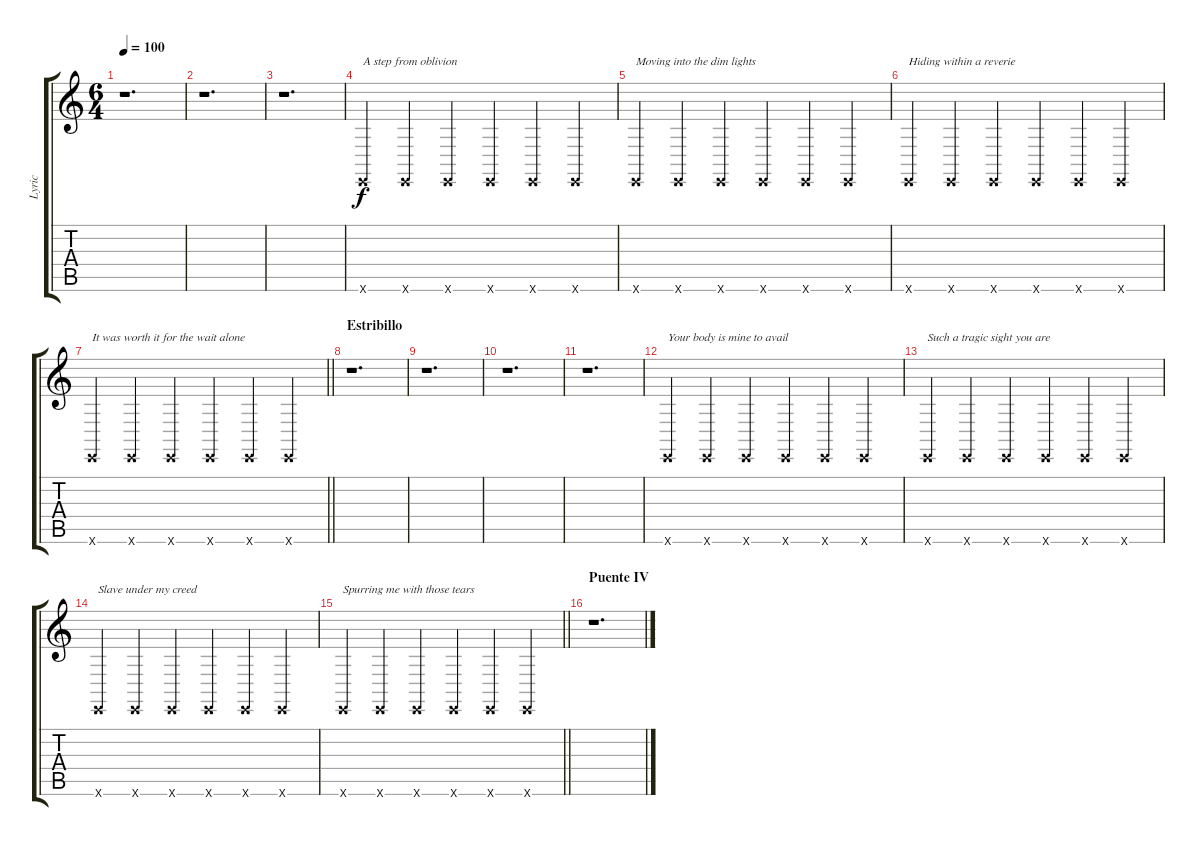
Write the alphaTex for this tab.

\track ("Lyric" "Lyric") {instrument choiraahs}
\staff {score tabs}
\tuning (E4 B3 G3 D3 A2 E2) {hide}
\ts (6 4)
\tempo 100
\clef g2
\ks c
r.1{d dy f} |
r.1{d} |
r.1{d} |
0.6{x}.4{txt "A step from oblivion"} 0.6{x}.4 0.6{x}.4 0.6{x}.4 0.6{x}.4 0.6{x}.4 |
0.6{x}.4{txt "Moving into the dim lights"} 0.6{x}.4 0.6{x}.4 0.6{x}.4 0.6{x}.4 0.6{x}.4 |
0.6{x}.4{txt "Hiding within a reverie"} 0.6{x}.4 0.6{x}.4 0.6{x}.4 0.6{x}.4 0.6{x}.4 |
\barLineRight lightlight
0.6{x}.4{txt "It was worth it for the wait alone"} 0.6{x}.4 0.6{x}.4 0.6{x}.4 0.6{x}.4 0.6{x}.4 |
\section ("" "Estribillo")
r.1{d} |
r.1{d} |
r.1{d} |
r.1{d} |
0.6{x}.4{txt "Your body is mine to avail"} 0.6{x}.4 0.6{x}.4 0.6{x}.4 0.6{x}.4 0.6{x}.4 |
0.6{x}.4{txt "Such a tragic sight you are"} 0.6{x}.4 0.6{x}.4 0.6{x}.4 0.6{x}.4 0.6{x}.4 |
0.6{x}.4{txt "Slave under my creed"} 0.6{x}.4 0.6{x}.4 0.6{x}.4 0.6{x}.4 0.6{x}.4 |
\barLineRight lightlight
0.6{x}.4{txt "Spurring me with those tears"} 0.6{x}.4 0.6{x}.4 0.6{x}.4 0.6{x}.4 0.6{x}.4 |
\section ("" "Puente IV")
r.1{d}
